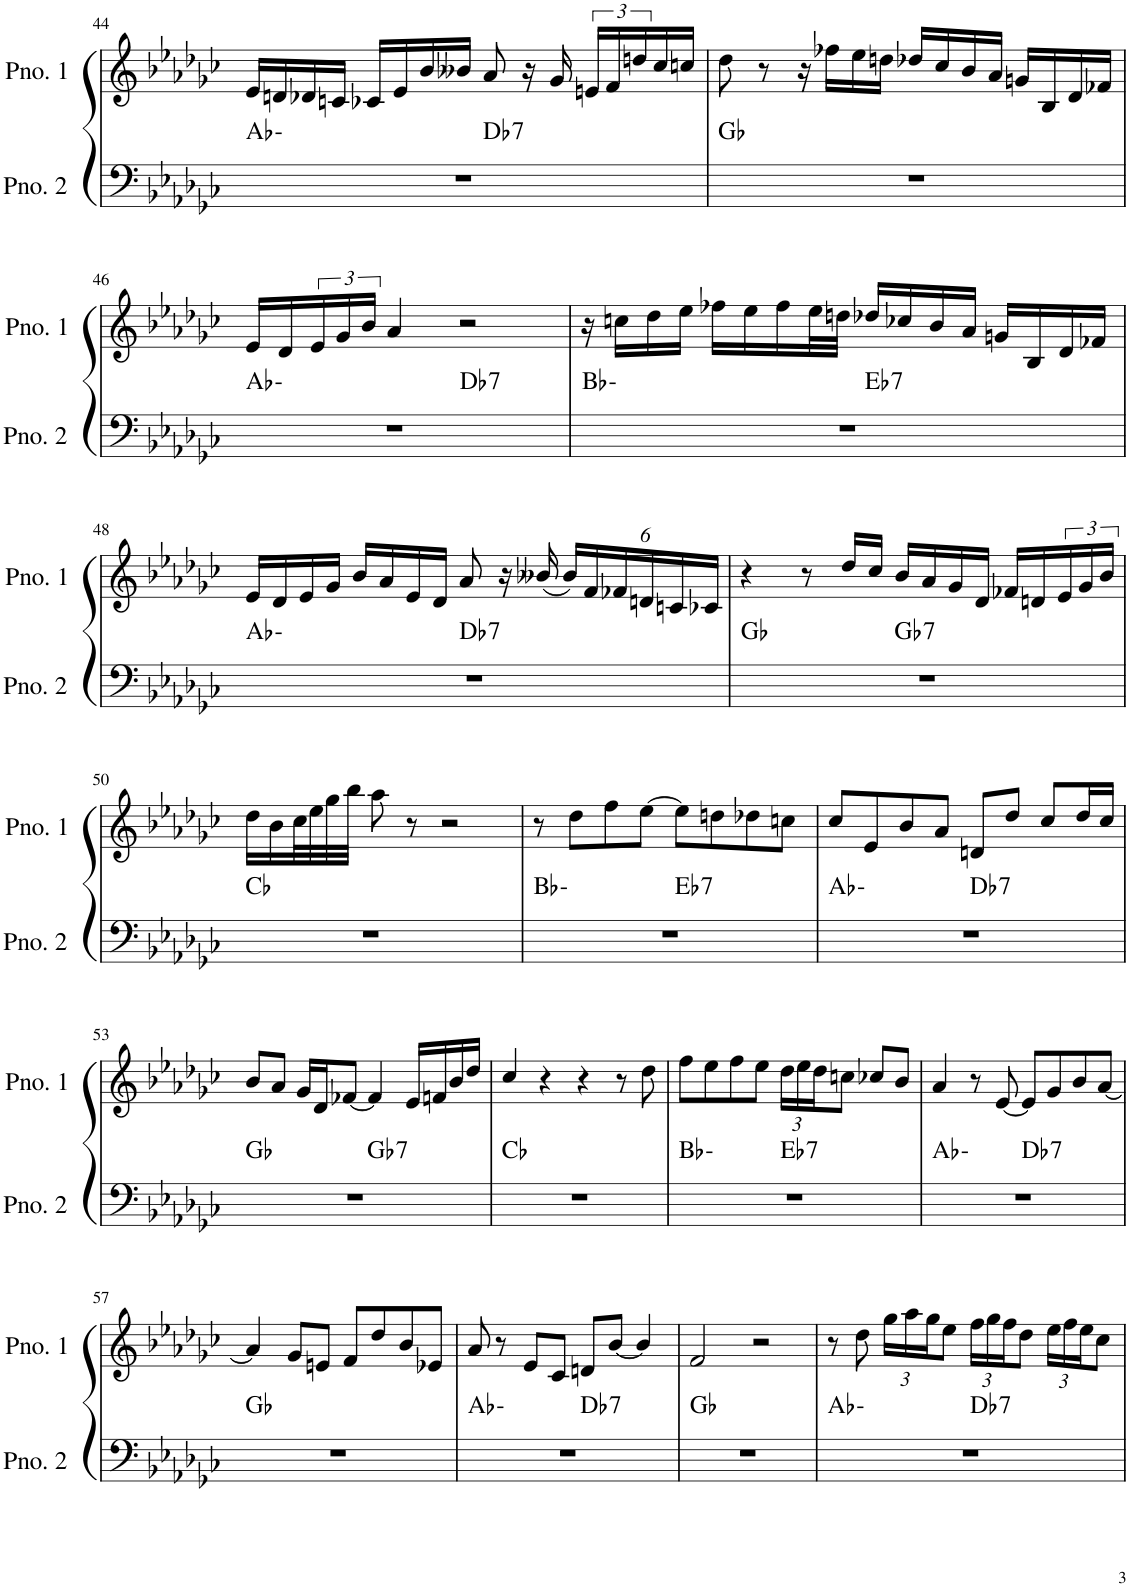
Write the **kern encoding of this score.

**kern	**harte	**kern
*part2	*part2	*part1
*staff2	*	*staff1
*I"ピアノ 2	*	*I"ピアノ 1
!!LO:PB:g=z
*clefF4	*	*clefG2
*k[b-e-a-d-g-c-]	*	*k[b-e-a-d-g-c-]
*M4/4	*	*M4/4
=44	=44	=44
*^	*	*
1r	2ryy	Ab:min	16e-/LL
.	.	.	16dn/
.	.	.	16d-X/
.	.	.	16cn/JJ
.	.	.	16c-X/LL
.	.	.	16e-/
.	.	.	16b-/
.	.	.	16b--X/JJ
!	!	!LO:H:kt=7	!
.	2ryy	Db:7	8a-/
.	.	.	16r
.	.	.	16g-/
.	.	.	24en/LL
.	.	.	24f/
.	.	.	24ddn/
.	.	.	16cc-/
.	.	.	16ccn/JJ
*v	*v	*	*
=45	=45	=45
1r	Gb:maj	8dd-\
.	.	8r
.	.	16r
.	.	16ff-X\LL
.	.	16ee-\
.	.	16ddn\JJ
.	.	16dd-X/LL
.	.	16cc-/
.	.	16b-/
.	.	16a-/JJ
.	.	16gn/LL
.	.	16B-/
.	.	16d-/
.	.	16f-X/JJ
!!LO:LB:g=z
=46	=46	=46
*^	*	*
1r	2ryy	Ab:min	16e-/LL
.	.	.	16d-/
.	.	.	24e-/
.	.	.	24g-/
.	.	.	24b-/JJ
.	.	.	4a-/
!	!	!LO:H:kt=7	!
.	2ryy	Db:7	2r
=47	=47	=47	=47
1r	2ryy	Bb:min	16r
.	.	.	16ccn\LL
.	.	.	16dd-\
.	.	.	16ee-\JJ
.	.	.	16ff-X\LL
.	.	.	16ee-\
.	.	.	16ff-\
.	.	.	32ee-\L
.	.	.	32ddn\JJJ
!	!	!LO:H:kt=7	!
.	2ryy	Eb:7	16dd-X/LL
.	.	.	16cc-X/
.	.	.	16b-/
.	.	.	16a-/JJ
.	.	.	16gn/LL
.	.	.	16B-/
.	.	.	16d-/
.	.	.	16f-X/JJ
!!LO:LB:g=z
=48	=48	=48	=48
1r	2ryy	Ab:min	16e-/LL
.	.	.	16d-/
.	.	.	16e-/
.	.	.	16g-/JJ
.	.	.	16b-/LL
.	.	.	16a-/
.	.	.	16e-/
.	.	.	16d-/JJ
!	!	!LO:H:kt=7	!
.	2ryy	Db:7	8a-/
.	.	.	16r
.	.	.	(16b--X/
*	*	*	*Xbrackettup
.	.	.	24b--/LL)
.	.	.	24f/
.	.	.	24f-X/
.	.	.	24dn/
.	.	.	24cn/
.	.	.	24c-X/JJ
=49	=49	=49	=49
1r	2ryy	Gb:maj	4r
.	.	.	8r
.	.	.	16dd-/LL
.	.	.	16cc-/JJ
!	!	!LO:H:kt=7	!
.	2ryy	Gb:7	16b-/LL
.	.	.	16a-/
.	.	.	16g-/
.	.	.	16d-/JJ
.	.	.	16f-X/LL
.	.	.	16dn/
*	*	*	*brackettup
.	.	.	24e-/
.	.	.	24g-/
.	.	.	24b-/JJ
*v	*v	*	*
!!LO:LB:g=z
=50	=50	=50
1r	Cb:maj	16dd-\LL
.	.	16b-\
.	.	32cc-\L
.	.	32ee-\
.	.	32gg-\
.	.	32bb-\JJJ
.	.	8aa-\
.	.	8r
.	.	2r
=51	=51	=51
*^	*	*
1r	2ryy	Bb:min	8r
.	.	.	8dd-\L
.	.	.	8ff\
.	.	.	[8ee-\J
!	!	!LO:H:kt=7	!
.	2ryy	Eb:7	8ee-\L]
.	.	.	8ddn\
.	.	.	8dd-X\
.	.	.	8ccn\J
=52	=52	=52	=52
1r	2ryy	Ab:min	8cc-/L
.	.	.	8e-/
.	.	.	8b-/
.	.	.	8a-/J
!	!	!LO:H:kt=7	!
.	2ryy	Db:7	8dn/L
.	.	.	8dd-/J
.	.	.	8cc-/L
.	.	.	16dd-/L
.	.	.	16cc-/JJ
!!LO:LB:g=z
=53	=53	=53	=53
1r	2ryy	Gb:maj	8b-/L
.	.	.	8a-/J
.	.	.	16g-/LL
.	.	.	16d-/J
.	.	.	[8f-X/J
!	!	!LO:H:kt=7	!
.	2ryy	Gb:7	4f-/]
.	.	.	16e-/LL
.	.	.	16fn/
.	.	.	16b-/
.	.	.	16dd-/JJ
*v	*v	*	*
=54	=54	=54
1r	Cb:maj	4cc-/
.	.	4r
.	.	4r
.	.	8r
.	.	8dd-\
=55	=55	=55
*^	*	*
1r	2ryy	Bb:min	8ff\L
.	.	.	8ee-\
.	.	.	8ff\
.	.	.	8ee-\J
*	*	*	*Xbrackettup
!	!	!LO:H:kt=7	!
.	2ryy	Eb:7	24dd-\LL
.	.	.	24ee-\
.	.	.	24dd-\J
.	.	.	8ccn\J
.	.	.	8cc-X/L
.	.	.	8b-/J
=56	=56	=56	=56
1r	2ryy	Ab:min	4a-/
.	.	.	8r
.	.	.	[8e-/
!	!	!LO:H:kt=7	!
.	2ryy	Db:7	8e-/L]
.	.	.	8g-/
.	.	.	8b-/
.	.	.	[8a-/J
*v	*v	*	*
!!LO:LB:g=z
=57	=57	=57
1r	Gb:maj	4a-/]
.	.	8g-/L
.	.	8en/J
.	.	8f/L
.	.	8dd-/
.	.	8b-/
.	.	8e-X/J
=58	=58	=58
*^	*	*
1r	2ryy	Ab:min	8a-/
.	.	.	8r
.	.	.	8e-/L
.	.	.	8c-/J
!	!	!LO:H:kt=7	!
.	2ryy	Db:7	8dn/L
.	.	.	[8b-/J
.	.	.	4b-/]
*v	*v	*	*
=59	=59	=59
1r	Gb:maj	2f/
.	.	2r
=60	=60	=60
*^	*	*
1r	2ryy	Ab:min	8r
.	.	.	8dd-\
.	.	.	24gg-\LL
.	.	.	24aa-\
.	.	.	24gg-\J
.	.	.	8ee-\J
!	!	!LO:H:kt=7	!
.	2ryy	Db:7	24ff\LL
.	.	.	24gg-\
.	.	.	24ff\J
.	.	.	8dd-\J
.	.	.	24ee-\LL
.	.	.	24ff\
.	.	.	24ee-\J
.	.	.	8cc-\J
*v	*v	*	*
=	=	=
*-	*-	*-
